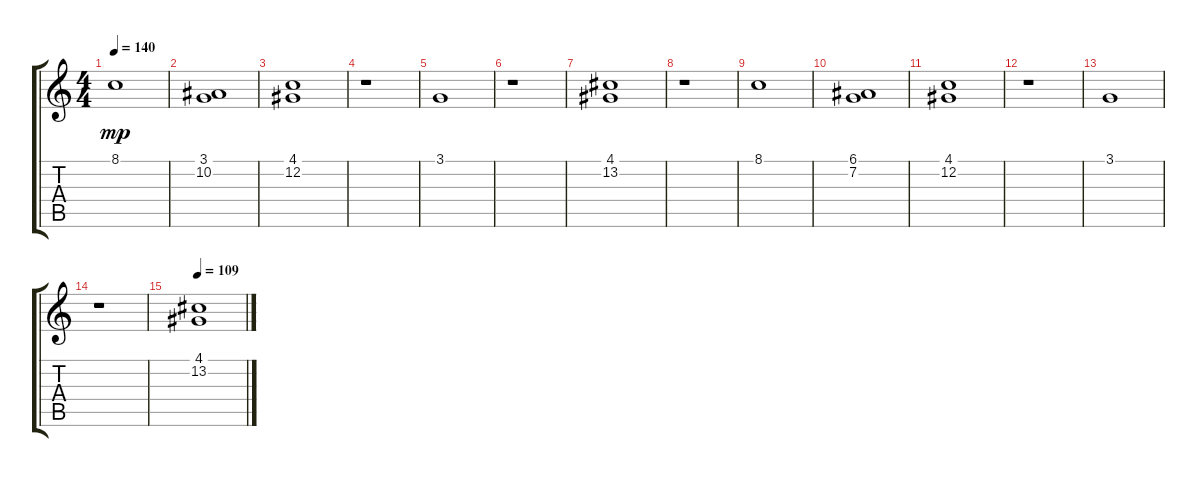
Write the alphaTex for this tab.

\track "" {instrument percussiveorgan}
\staff {score tabs}
\tuning (E4 C4 Ab3 E3 C3 Ab2) {hide}
\ts (4 4)
\tempo 140
\clef g2
\ks c
8.1.1{dy mp} |
(3.1 10.2).1 |
(4.1 12.2).1 |
r.1 |
3.1.1 |
r.1 |
(4.1 13.2).1 |
r.1 |
8.1.1 |
(6.1 7.2).1 |
(4.1 12.2).1 |
r.1 |
3.1.1 |
r.1 |
\tempo 109
(4.1 13.2).1
